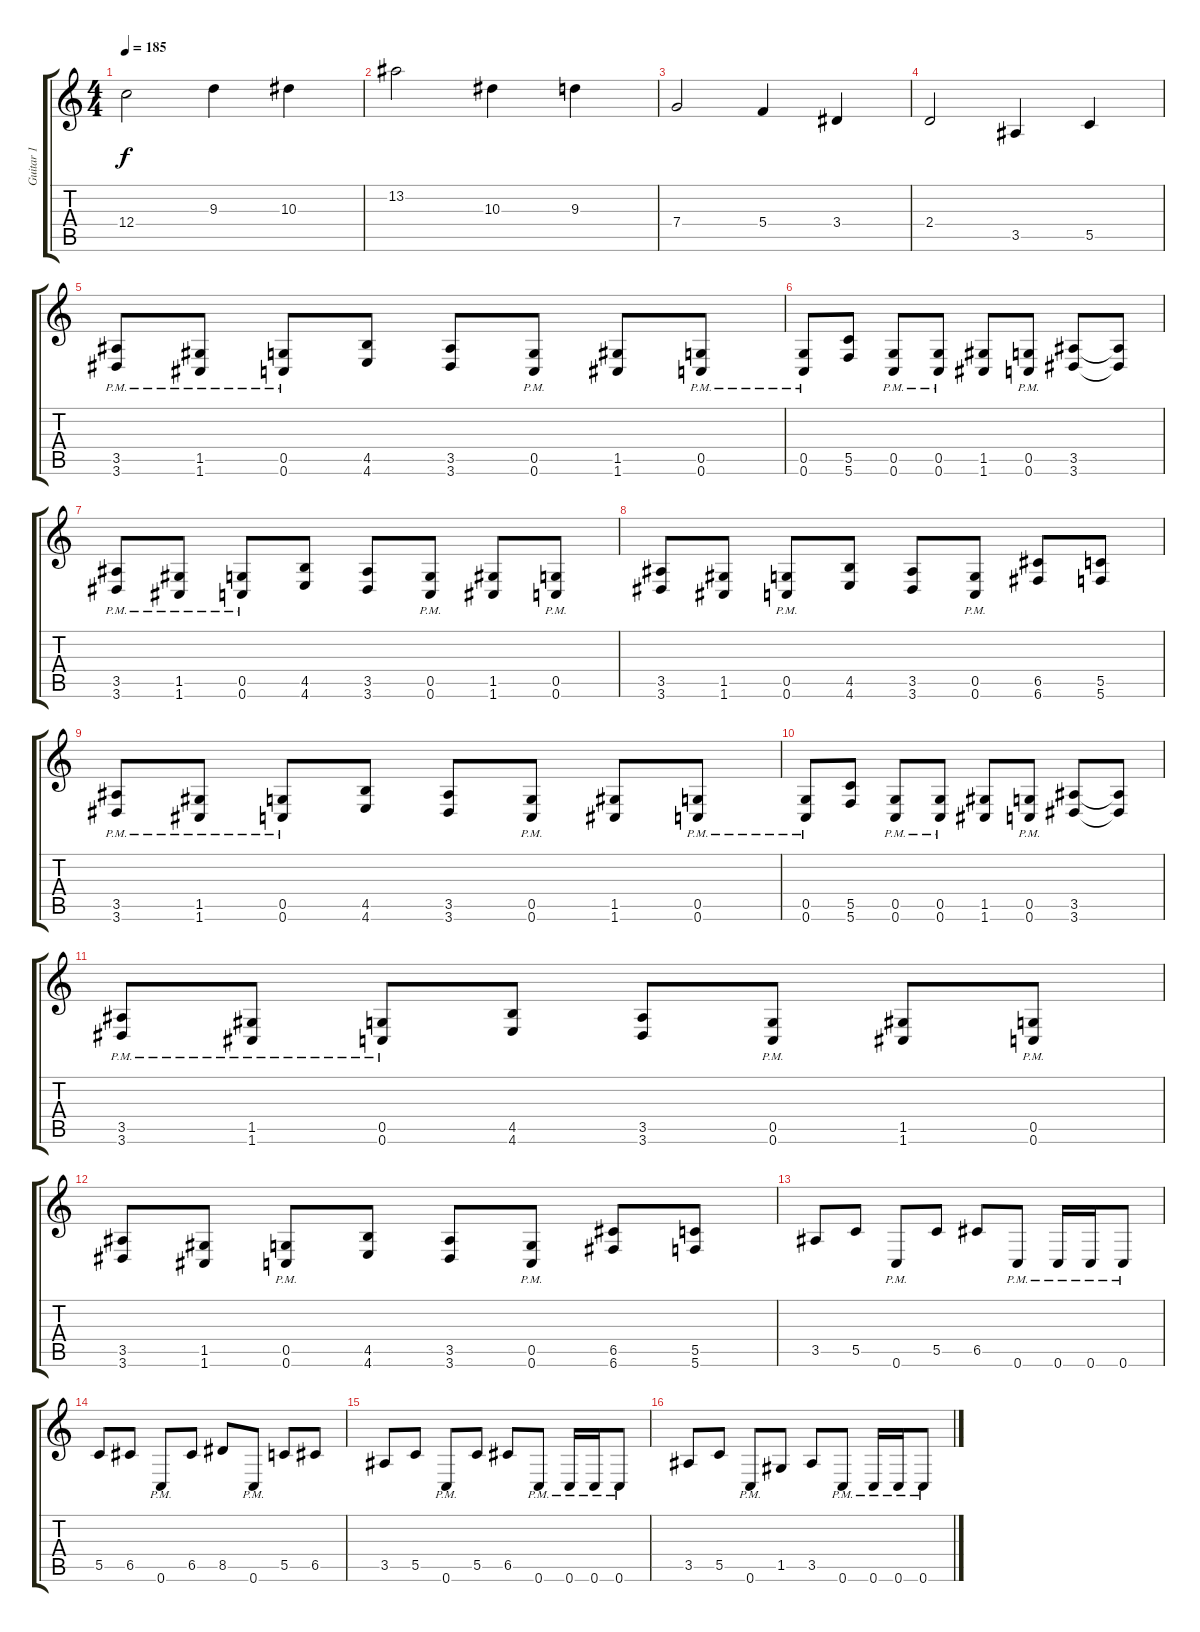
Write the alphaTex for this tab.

\track ("Guitar 1" "Guitar 1") {instrument distortionguitar}
\staff {score tabs}
\tuning (D4 A3 F3 C3 G2 C2) {hide}
\ts (4 4)
\tempo 185
\clef g2
\ks c
12.4.2{dy f} 9.3.4 10.3.4 |
13.2.2 10.3.4 9.3.4 |
7.4.2 5.4.4 3.4.4 |
2.4.2 3.5.4 5.5.4 |
(3.5{pm} 3.6{pm}).8 (1.5{pm} 1.6{pm}).8 (0.5{pm} 0.6{pm}).8 (4.5 4.6).8 (3.5 3.6).8 (0.5{pm} 0.6{pm}).8 (1.5 1.6).8 (0.5{pm} 0.6{pm}).8 |
(0.5{pm} 0.6{pm}).8 (5.5 5.6).8 (0.5{pm} 0.6{pm}).8 (0.5{pm} 0.6{pm}).8 (1.5 1.6).8 (0.5{pm} 0.6{pm}).8 (3.5 3.6).8 (3.5{t} 3.6{t}).8 |
(3.5{pm} 3.6{pm}).8 (1.5{pm} 1.6{pm}).8 (0.5{pm} 0.6{pm}).8 (4.5 4.6).8 (3.5 3.6).8 (0.5{pm} 0.6{pm}).8 (1.5 1.6).8 (0.5{pm} 0.6{pm}).8 |
(3.5 3.6).8 (1.5 1.6).8 (0.5{pm} 0.6{pm}).8 (4.5 4.6).8 (3.5 3.6).8 (0.5{pm} 0.6{pm}).8 (6.5 6.6).8 (5.5 5.6).8 |
(3.5{pm} 3.6{pm}).8 (1.5{pm} 1.6{pm}).8 (0.5{pm} 0.6{pm}).8 (4.5 4.6).8 (3.5 3.6).8 (0.5{pm} 0.6{pm}).8 (1.5 1.6).8 (0.5{pm} 0.6{pm}).8 |
(0.5{pm} 0.6{pm}).8 (5.5 5.6).8 (0.5{pm} 0.6{pm}).8 (0.5{pm} 0.6{pm}).8 (1.5 1.6).8 (0.5{pm} 0.6{pm}).8 (3.5 3.6).8 (3.5{t} 3.6{t}).8 |
(3.5{pm} 3.6{pm}).8 (1.5{pm} 1.6{pm}).8 (0.5{pm} 0.6{pm}).8 (4.5 4.6).8 (3.5 3.6).8 (0.5{pm} 0.6{pm}).8 (1.5 1.6).8 (0.5{pm} 0.6{pm}).8 |
(3.5 3.6).8 (1.5 1.6).8 (0.5{pm} 0.6{pm}).8 (4.5 4.6).8 (3.5 3.6).8 (0.5{pm} 0.6{pm}).8 (6.5 6.6).8 (5.5 5.6).8 |
3.5.8 5.5.8 0.6{pm}.8 5.5.8 6.5.8 0.6{pm}.8 0.6{pm}.16 0.6{pm}.16 0.6{pm}.8 |
5.5.8 6.5.8 0.6{pm}.8 6.5.8 8.5.8 0.6{pm}.8 5.5.8 6.5.8 |
3.5.8 5.5.8 0.6{pm}.8 5.5.8 6.5.8 0.6{pm}.8 0.6{pm}.16 0.6{pm}.16 0.6{pm}.8 |
3.5.8 5.5.8 0.6{pm}.8 1.5.8 3.5.8 0.6{pm}.8 0.6{pm}.16 0.6{pm}.16 0.6{pm}.8
